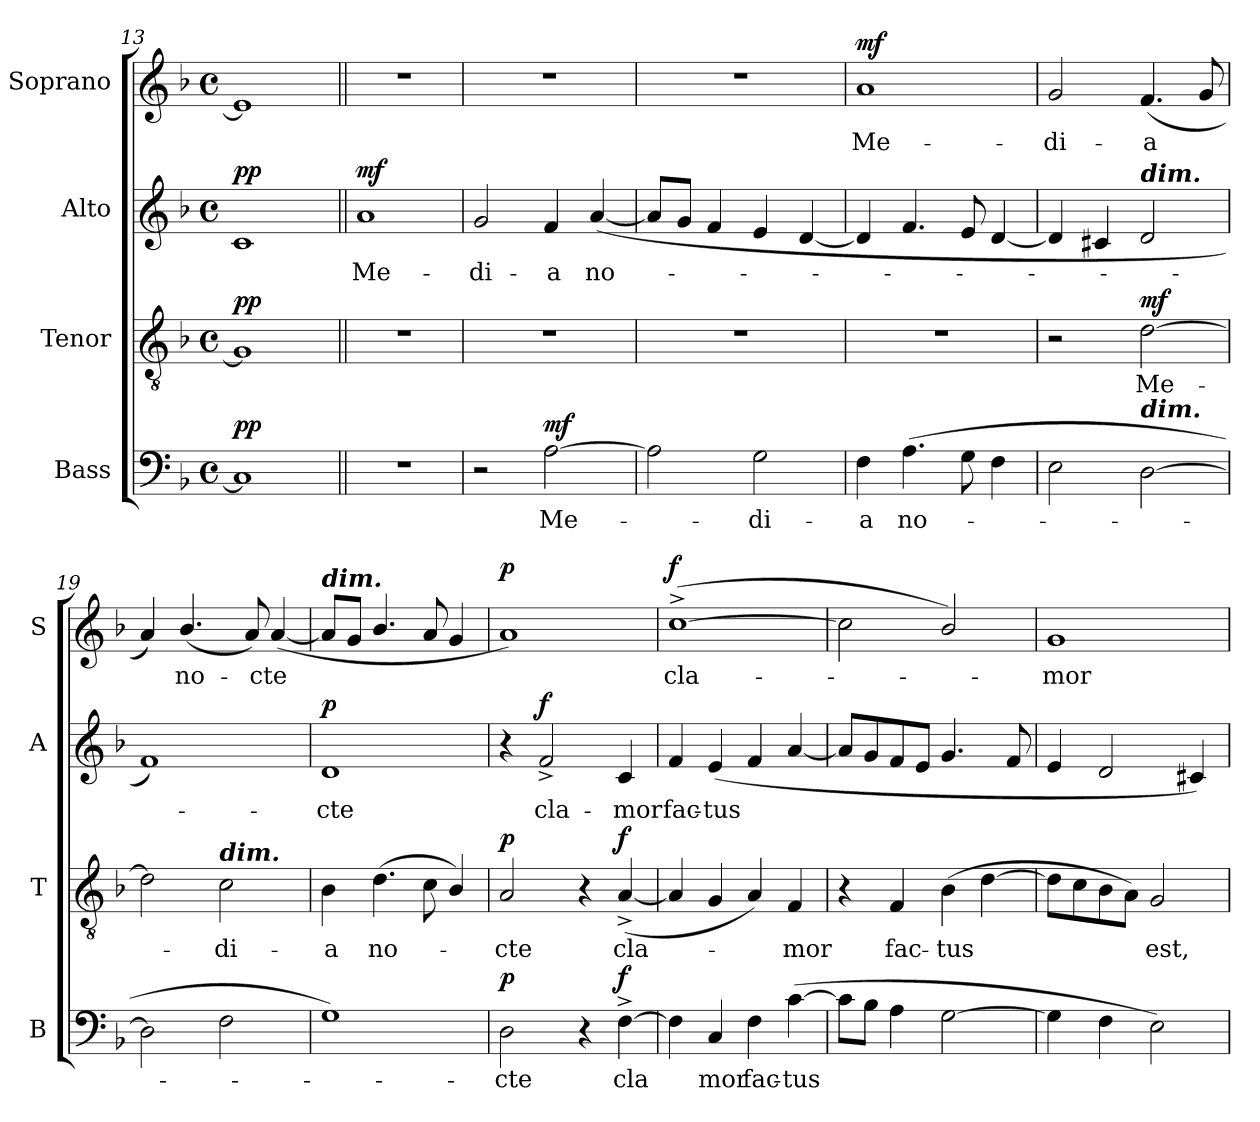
**kern	**text	**dynam	**kern	**text	**dynam	**kern	**text	**dynam	**kern	**text	**dynam
*part4	*part4	*part4	*part3	*part3	*part3	*part2	*part2	*part2	*part1	*part1	*part1
*staff4	*staff4	*staff4	*staff3	*staff3	*staff3	*staff2	*staff2	*staff2	*staff1	*staff1	*staff1
*I"Bass	*	*	*I"Tenor	*	*	*I"Alto	*	*	*I"Soprano	*	*
*I'B	*	*	*I'T	*	*	*I'A	*	*	*I'S	*	*
*clefF4	*	*	*clefGv2	*	*	*clefG2	*	*	*clefG2	*	*
*k[b-]	*	*	*k[b-]	*	*	*k[b-]	*	*	*k[b-]	*	*
*F:	*	*	*F:	*	*	*F:	*	*	*F:	*	*
*M4/4	*	*	*M4/4	*	*	*M4/4	*	*	*M4/4	*	*
*met(c)	*	*	*met(c)	*	*	*met(c)	*	*	*met(c)	*	*
=13	=13	=13	=13	=13	=13	=13	=13	=13	=13	=13	=13
!	!	!LO:DY:b	!	!	!LO:DY:b	!	!	!LO:DY:b	!	!	!
1C]	.	pp	1G]	.	pp	1c	.	pp	1e]	.	.
=14||	=14||	=14||	=14||	=14||	=14||	=14||	=14||	=14||	=14||	=14||	=14||
!	!	!	!	!	!	!	!LO:LY:b	!LO:DY:b	!	!	!
1r	.	.	1r	.	.	1a	Me-	mf	1r	.	.
=15	=15	=15	=15	=15	=15	=15	=15	=15	=15	=15	=15
!	!	!	!	!	!	!	!LO:LY:b	!	!	!	!
2r	.	.	1r	.	.	2g/	-di-	.	1r	.	.
!	!LO:LY:b	!LO:DY:b	!	!	!	!	!LO:LY:b	!	!	!	!
[2A\	Me-	mf	.	.	.	4f/	-a	.	.	.	.
!	!	!	!	!	!	!	!LO:LY:b	!	!	!	!
.	.	.	.	.	.	(<[4a/	no-	.	.	.	.
=16	=16	=16	=16	=16	=16	=16	=16	=16	=16	=16	=16
2A\]	.	.	1r	.	.	8a/L]	.	.	1r	.	.
.	.	.	.	.	.	8g/J	.	.	.	.	.
.	.	.	.	.	.	4f/	.	.	.	.	.
!	!LO:LY:b	!	!	!	!	!	!	!	!	!	!
2G\	di-	.	.	.	.	4e/	.	.	.	.	.
.	.	.	.	.	.	[4d/	.	.	.	.	.
!!LO:LB:g=z
=17	=17	=17	=17	=17	=17	=17	=17	=17	=17	=17	=17
!	!LO:LY:b	!	!	!	!	!	!	!	!	!LO:LY:b	!LO:DY:b
4F\	-a	.	1r	.	.	4d/]	.	.	1a	Me-	mf
!	!LO:LY:b	!	!	!	!	!	!	!	!	!	!
(>4.A\	no-	.	.	.	.	4.f/	.	.	.	.	.
8G\	.	.	.	.	.	8e/	.	.	.	.	.
4F\	.	.	.	.	.	[4d/	.	.	.	.	.
=18	=18	=18	=18	=18	=18	=18	=18	=18	=18	=18	=18
!	!	!	!	!	!	!	!	!	!	!LO:LY:b	!
2E\	.	.	2r	.	.	4d/]	.	.	2g/	-di-	.
.	.	.	.	.	.	4c#X/	.	.	.	.	.
!	!	!	!	!	!	!LO:TX:a:Bi:t=dim.	!	!	!	!	!
!LO:TX:a:Bi:t=dim.	!	!	!	!	!	!	!	!	!	!	!
!	!	!	!	!LO:LY:b	!LO:DY:b	!	!	!	!	!LO:LY:b	!
[2D\	.	.	[2d\	Me-	mf	2d/	.	.	(<4.f/	-a	.
.	.	.	.	.	.	.	.	.	8g/	.	.
=19	=19	=19	=19	=19	=19	=19	=19	=19	=19	=19	=19
2D\]	.	.	2d\]	.	.	1f)	.	.	4a/)	.	.
!	!	!	!	!	!	!	!	!	!	!LO:LY:b	!
.	.	.	.	.	.	.	.	.	(<4.b-/	no-	.
!	!	!	!LO:TX:a:Bi:t=dim.	!	!	!	!	!	!	!	!
!	!	!	!	!LO:LY:b	!	!	!	!	!	!	!
2F\	.	.	2c\	di-	.	.	.	.	.	.	.
.	.	.	.	.	.	.	.	.	8a/)	.	.
!	!	!	!	!	!	!	!	!	!	!LO:LY:b	!
.	.	.	.	.	.	.	.	.	(<[4a/	cte	.
=20	=20	=20	=20	=20	=20	=20	=20	=20	=20	=20	=20
!	!	!	!	!	!	!	!	!	!LO:TX:a:Bi:t=dim.	!	!
!	!	!	!	!LO:LY:b	!	!	!LO:LY:b	!LO:DY:b	!	!	!
1G)	.	.	4B-\	-a	.	1d	cte	p	8a/L]	.	.
.	.	.	.	.	.	.	.	.	8g/J	.	.
!	!	!	!	!LO:LY:b	!	!	!	!	!	!	!
.	.	.	(>4.d\	no-	.	.	.	.	4.b-/	.	.
.	.	.	8c\	.	.	.	.	.	8a/	.	.
.	.	.	4B-/)	.	.	.	.	.	4g/	.	.
=21	=21	=21	=21	=21	=21	=21	=21	=21	=21	=21	=21
!	!LO:LY:b	!LO:DY:b	!	!LO:LY:b	!LO:DY:b	!	!	!	!	!	!LO:DY:b
2D\	cte	p	2A/	cte	p	4r	.	.	1a)	.	p
!	!	!	!	!	!	!	!LO:LY:b	!LO:DY:b	!	!	!
.	.	.	.	.	.	2f^/	cla-	f	.	.	.
4r	.	.	4r	.	.	.	.	.	.	.	.
!	!LO:LY:b	!LO:DY:b	!	!LO:LY:b	!LO:DY:b	!	!LO:LY:b	!	!	!	!
[4F^\	cla	f	(<[4A^/	cla-	f	4c/	-mor	.	.	.	.
!!LO:PB:g=z
=22	=22	=22	=22	=22	=22	=22	=22	=22	=22	=22	=22
!	!	!	!	!	!	!	!LO:LY:b	!	!	!LO:LY:b	!LO:DY:b
4F\]	.	.	4A/]	.	.	4f/	fac-	.	(>[1cc^	cla-	f
!	!LO:LY:b	!	!	!	!	!	!LO:LY:b	!	!	!	!
4C/	mor	.	4G/	.	.	(<4e/	-tus	.	.	.	.
!	!LO:LY:b	!	!	!	!	!	!	!	!	!	!
4F\	fac-	.	4A/)	.	.	4f/	.	.	.	.	.
!	!LO:LY:b	!	!	!LO:LY:b	!	!	!	!	!	!	!
(>[4c\	-tus	.	4F/	mor	.	[4a/	.	.	.	.	.
=23	=23	=23	=23	=23	=23	=23	=23	=23	=23	=23	=23
8c\L]	.	.	4r	.	.	8a/L]	.	.	2cc\]	.	.
8B-\J	.	.	.	.	.	8g/	.	.	.	.	.
!	!	!	!	!LO:LY:b	!	!	!	!	!	!	!
4A\	.	.	4F/	fac-	.	8f/	.	.	.	.	.
.	.	.	.	.	.	8e/J	.	.	.	.	.
!	!	!	!	!LO:LY:b	!	!	!	!	!	!	!
[2G\	.	.	(>4B-\	-tus	.	4.g/	.	.	2b-/)	.	.
.	.	.	[4d\	.	.	.	.	.	.	.	.
.	.	.	.	.	.	8f/	.	.	.	.	.
=24	=24	=24	=24	=24	=24	=24	=24	=24	=24	=24	=24
!	!	!	!	!	!	!	!	!	!	!LO:LY:b	!
4G\]	.	.	8d\L]	.	.	4e/	.	.	1g	mor	.
.	.	.	8c\	.	.	.	.	.	.	.	.
4F\	.	.	8B-\	.	.	2d/	.	.	.	.	.
.	.	.	8A\J)	.	.	.	.	.	.	.	.
!	!	!	!	!LO:LY:b	!	!	!	!	!	!	!
2E\)	.	.	2G/	est,	.	.	.	.	.	.	.
.	.	.	.	.	.	4c#X/)	.	.	.	.	.
=	=	=	=	=	=	=	=	=	=	=	=
*-	*-	*-	*-	*-	*-	*-	*-	*-	*-	*-	*-
